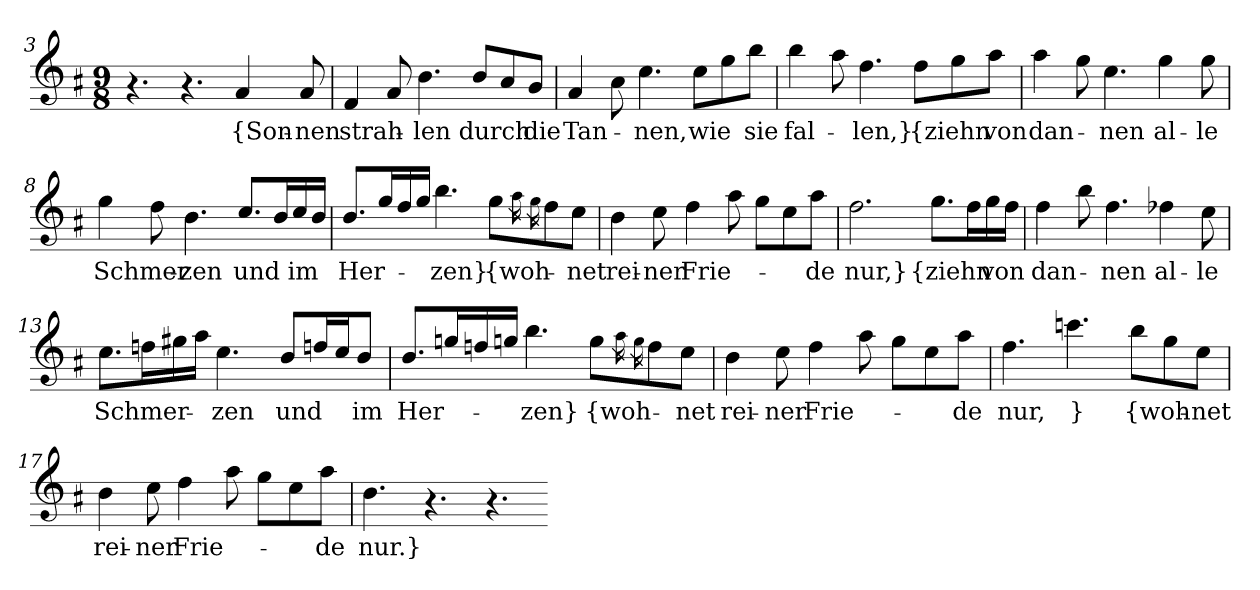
**kern	**text
*part1	*part1
*staff1	*staff1
*clefG4	*
*k[f#]	*
*M9/8	*
=3	=3
4.r	.
4.r	.
4d	{Son-
8d	-nen
=4	=4
4B	strah-
8d	.
4.g	-len
8g/L	durch
8f#/	.
8e/J	die
=5	=5
4d	Tan-
8f#	.
4.a	-nen,
8a\L	wie
8cc\	.
8ee\J	sie
=6	=6
4ee	fal-
8dd	.
4.b	-len,}
8b\L	{ziehn
8cc\	.
8dd\J	von
=7	=7
4dd	dan-
8cc	.
4.a	-nen
4cc	al-
8cc	-le
=8	=8
4cc	Schmer-
8b	.
4.g	-zen
8.a/L	und
16g/L	.
16a/	im
16g/JJ	.
=9	=9
8.g/L	Her-
16cc/L	.
16b/	.
16cc/JJ	.
4.ee	-zen}
8cc\L	{woh-
16qdd\	.
16qcc\	.
8b\	.
8a\J	-net
=10	=10
4g	rei-
8a	-ner
4b	Frie-
8dd	.
8cc\L	.
8a\	.
8dd\J	-de
=11	=11
2.b	nur,}
8.cc\L	{ziehn
16b\L	.
16cc\	von
16b\JJ	.
=12	=12
4b	dan-
8ee	.
4.b	-nen
4b-X	al-
8a	-le
=13	=13
8.a\L	Schmer-
16bn\L	.
16cc#X\	.
16dd\JJ	.
4.a	-zen
8g/L	und
16bn/L	.
16a/J	.
8g/J	im
=14	=14
8.g/L	Her-
16ccn/L	.
16bn/	.
16ccn/JJ	.
4.ee	-zen}
8cc\L	{woh-
16qdd\	.
16qcc\	.
8b\	.
8a\J	-net
=15	=15
4g	rei-
8a	-ner
4b	Frie-
8dd	.
8cc\L	.
8a\	.
8dd\J	-de
=16	=16
4.b	nur,
4.ffn	}
8ee\L	{woh-
8cc\	.
8a\J	-net
=17	=17
4g	rei-
8a	-ner
4b	Frie-
8dd	.
8cc\L	.
8a\	.
8dd\J	-de
=18	=18
4.g	nur.}
4.r	.
4.r	.
=-	=-
*-	*-
